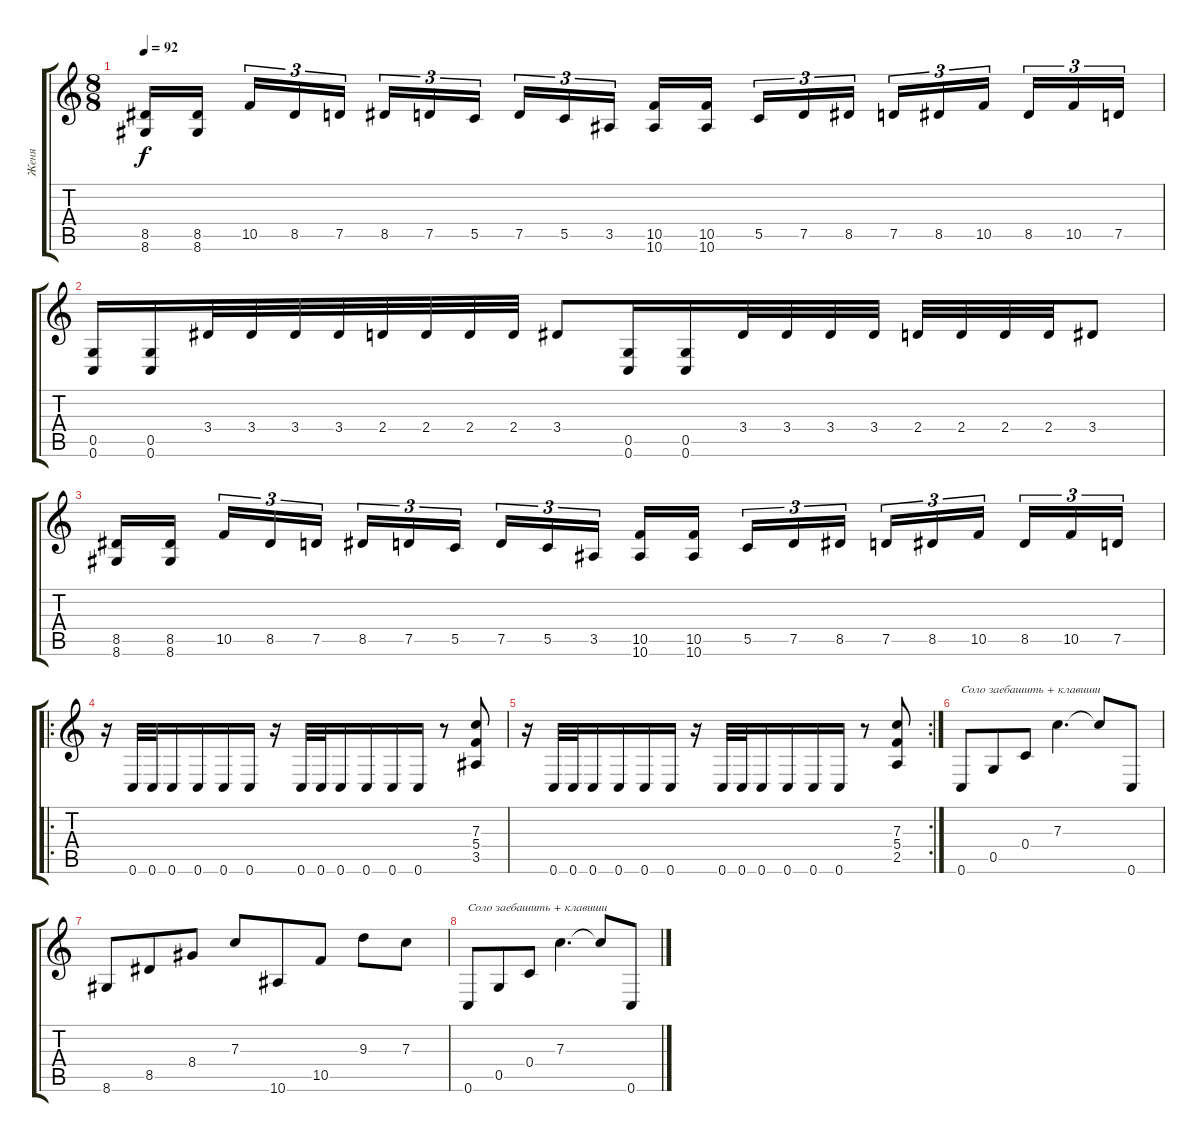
\track ("Женя" "Женя") {instrument distortionguitar}
\staff {score tabs}
\tuning (D4 A3 F3 C3 G2 C2) {hide}
\ts (8 8)
\tempo 92
\clef g2
\ks c
(8.5 8.6).16{dy f} (8.5 8.6).16 10.5.16{tu (3 2)} 8.5.16{tu (3 2)} 7.5.16{tu (3 2)} 8.5.16{tu (3 2)} 7.5.16{tu (3 2)} 5.5.16{tu (3 2)} 7.5.16{tu (3 2)} 5.5.16{tu (3 2)} 3.5.16{tu (3 2)} (10.5 10.6).16 (10.5 10.6).16 5.5.16{tu (3 2)} 7.5.16{tu (3 2)} 8.5.16{tu (3 2)} 7.5.16{tu (3 2)} 8.5.16{tu (3 2)} 10.5.16{tu (3 2)} 8.5.16{tu (3 2)} 10.5.16{tu (3 2)} 7.5.16{tu (3 2)} |
(0.5 0.6).16 (0.5 0.6).16 3.4.32 3.4.32 3.4.32 3.4.32 2.4.32 2.4.32 2.4.32 2.4.32 3.4.8 (0.5 0.6).16 (0.5 0.6).16 3.4.32 3.4.32 3.4.32 3.4.32 2.4.32 2.4.32 2.4.32 2.4.32 3.4.8 |
(8.5 8.6).16 (8.5 8.6).16 10.5.16{tu (3 2)} 8.5.16{tu (3 2)} 7.5.16{tu (3 2)} 8.5.16{tu (3 2)} 7.5.16{tu (3 2)} 5.5.16{tu (3 2)} 7.5.16{tu (3 2)} 5.5.16{tu (3 2)} 3.5.16{tu (3 2)} (10.5 10.6).16 (10.5 10.6).16 5.5.16{tu (3 2)} 7.5.16{tu (3 2)} 8.5.16{tu (3 2)} 7.5.16{tu (3 2)} 8.5.16{tu (3 2)} 10.5.16{tu (3 2)} 8.5.16{tu (3 2)} 10.5.16{tu (3 2)} 7.5.16{tu (3 2)} |
\ro
r.16 0.6.32 0.6.32 0.6.16 0.6.16 0.6.16 0.6.16 r.16 0.6.32 0.6.32 0.6.16 0.6.16 0.6.16 0.6.16 r.8 (7.3 5.4 3.5).8 |
\rc 2
r.16 0.6.32 0.6.32 0.6.16 0.6.16 0.6.16 0.6.16 r.16 0.6.32 0.6.32 0.6.16 0.6.16 0.6.16 0.6.16 r.8 (7.3 5.4 2.5).8 |
0.6.8{txt "Соло заебашить + клавиши"} 0.5.8 0.4.8 7.3.4{d} 7.3{t}.8 0.6.8 |
8.6.8 8.5.8 8.4.8 7.3.8 10.6.8 10.5.8 9.3.8 7.3.8 |
0.6.8{txt "Соло заебашить + клавиши"} 0.5.8 0.4.8 7.3.4{d} 7.3{t}.8 0.6.8
